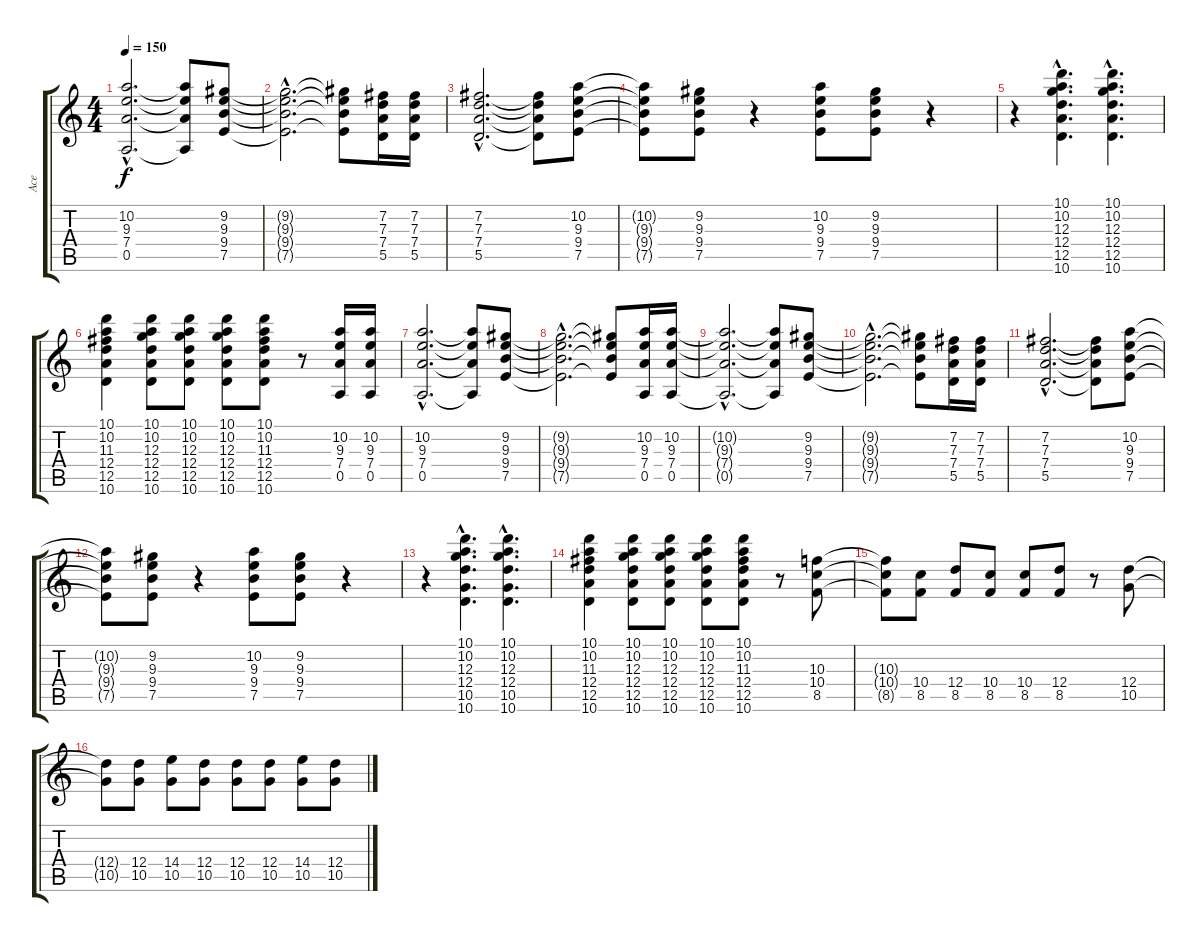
\track ("Ace" "Ace") {instrument distortionguitar}
\staff {score tabs}
\tuning (E4 B3 G3 D3 A2 E2) {hide}
\ts (4 4)
\tempo 150
\clef g2
\ks c
(10.2{hac t} 9.3{hac t} 7.4{hac t} 0.5{hac t}).2{d dy f} (10.2{t} 9.3{t} 7.4{t} 0.5{t}).8 (9.2 9.3 9.4 7.5).8 |
(9.2{hac t} 9.3{hac t} 9.4{hac t} 7.5{hac t}).2{d} (9.2{t} 9.3{t} 9.4{t} 7.5{t}).8 (7.2 7.3 7.4 5.5).16 (7.2 7.3 7.4 5.5).16 |
(7.2{hac} 7.3{hac} 7.4{hac} 5.5{hac}).2{d} (7.2{t} 7.3{t} 7.4{t} 5.5{t}).8 (10.2 9.3 9.4 7.5).8 |
(10.2{t} 9.3{t} 9.4{t} 7.5{t}).8 (9.2 9.3 9.4 7.5).8 r.4 (10.2 9.3 9.4 7.5).8 (9.2 9.3 9.4 7.5).8 r.4 |
r.4 (10.1{hac} 10.2{hac} 12.3{hac} 12.4{hac} 12.5{hac} 10.6{hac}).4{d} (10.1{hac} 10.2{hac} 12.3{hac} 12.4{hac} 12.5{hac} 10.6{hac}).4{d} |
(10.1 10.2 11.3 12.4 12.5 10.6).4 (10.1 10.2 12.3 12.4 12.5 10.6).8 (10.1 10.2 12.3 12.4 12.5 10.6).8 (10.1 10.2 12.3 12.4 12.5 10.6).8 (10.1 10.2 11.3 12.4 12.5 10.6).8 r.8 (10.2 9.3 7.4 0.5).16 (10.2 9.3 7.4 0.5).16 |
(10.2{hac} 9.3{hac} 7.4{hac} 0.5{hac}).2{d} (10.2{t} 9.3{t} 7.4{t} 0.5{t}).8 (9.2 9.3 9.4 7.5).8 |
(9.2{hac t} 9.3{hac t} 9.4{hac t} 7.5{hac t}).2{d} (9.2{t} 9.3{t} 9.4{t} 7.5{t}).8 (10.2 9.3 7.4 0.5).16 (10.2 9.3 7.4 0.5).16 |
(10.2{hac t} 9.3{hac t} 7.4{hac t} 0.5{hac t}).2{d} (10.2{t} 9.3{t} 7.4{t} 0.5{t}).8 (9.2 9.3 9.4 7.5).8 |
(9.2{hac t} 9.3{hac t} 9.4{hac t} 7.5{hac t}).2{d} (9.2{t} 9.3{t} 9.4{t} 7.5{t}).8 (7.2 7.3 7.4 5.5).16 (7.2 7.3 7.4 5.5).16 |
(7.2{hac} 7.3{hac} 7.4{hac} 5.5{hac}).2{d} (7.2{t} 7.3{t} 7.4{t} 5.5{t}).8 (10.2 9.3 9.4 7.5).8 |
(10.2{t} 9.3{t} 9.4{t} 7.5{t}).8 (9.2 9.3 9.4 7.5).8 r.4 (10.2 9.3 9.4 7.5).8 (9.2 9.3 9.4 7.5).8 r.4 |
r.4 (10.1{hac} 10.2{hac} 12.3{hac} 12.4{hac} 10.5{hac} 10.6{hac}).4{d} (10.1{hac} 10.2{hac} 12.3{hac} 12.4{hac} 10.5{hac} 10.6{hac}).4{d} |
(10.1 10.2 11.3 12.4 12.5 10.6).4 (10.1 10.2 12.3 12.4 12.5 10.6).8 (10.1 10.2 12.3 12.4 12.5 10.6).8 (10.1 10.2 12.3 12.4 12.5 10.6).8 (10.1 10.2 11.3 12.4 12.5 10.6).8 r.8 (10.3 10.4 8.5).8 |
(10.3{t} 10.4{t} 8.5{t}).8 (10.4 8.5).8 (12.4 8.5).8 (10.4 8.5).8 (10.4 8.5).8 (12.4 8.5).8 r.8 (12.4 10.5).8 |
(12.4{t} 10.5{t}).8 (12.4 10.5).8 (14.4 10.5).8 (12.4 10.5).8 (12.4 10.5).8 (12.4 10.5).8 (14.4 10.5).8 (12.4 10.5).8
